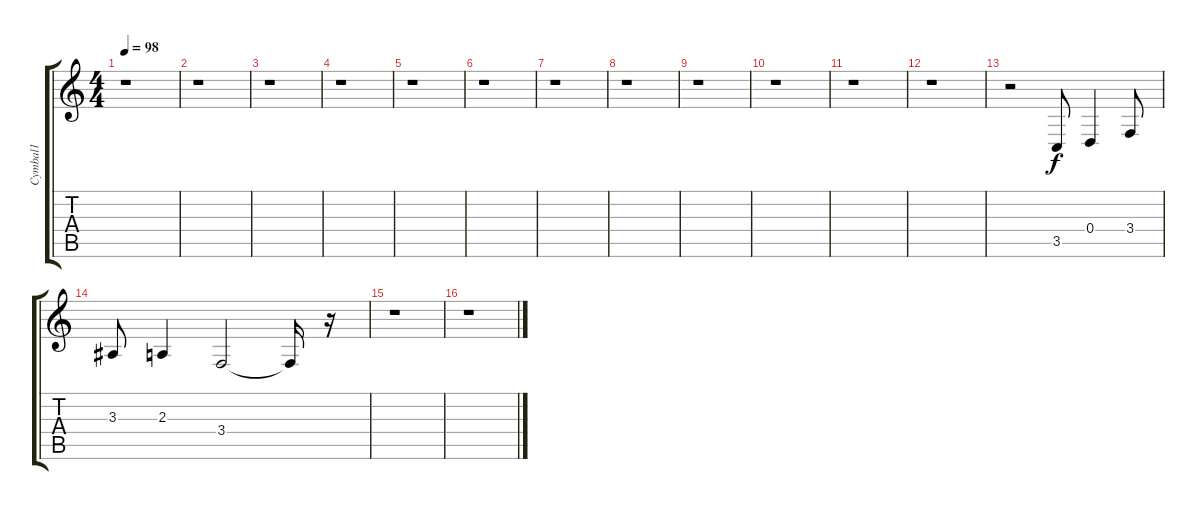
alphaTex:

\track ("Cymbal1" "Cymbal1") {instrument reversecymbal}
\staff {score tabs}
\tuning (E4 B3 G3 D3 A2 E2) {hide}
\ts (4 4)
\tempo 98
\clef g2
\ks c
r.1{dy f} |
r.1 |
r.1 |
r.1 |
r.1 |
r.1 |
r.1 |
r.1 |
r.1 |
r.1 |
r.1 |
r.1 |
r.2 3.5.8 0.4.4 3.4.8 |
3.3.8 2.3.4 3.4.2 3.4{t}.16 r.16 |
r.1 |
r.1
